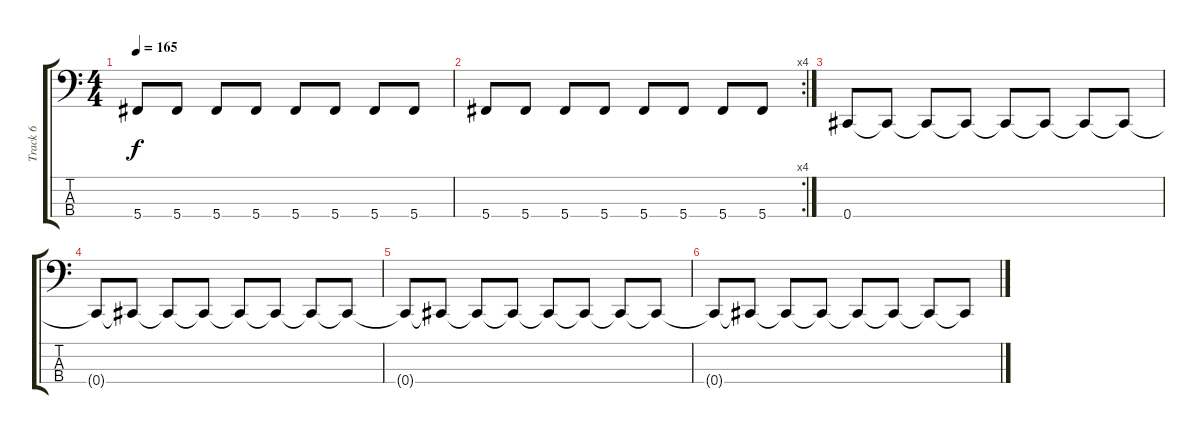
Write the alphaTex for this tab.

\track ("Track 6" "Track 6") {instrument electricbasspick}
\staff {score tabs}
\tuning (Gb2 Db2 Ab1 Db1) {hide}
\ts (4 4)
\tempo 165
\clef f4
\ks c
5.4.8{dy f} 5.4.8 5.4.8 5.4.8 5.4.8 5.4.8 5.4.8 5.4.8 |
\rc 4
5.4.8 5.4.8 5.4.8 5.4.8 5.4.8 5.4.8 5.4.8 5.4.8 |
0.4.8 0.4{t}.8 0.4{t}.8 0.4{t}.8 0.4{t}.8 0.4{t}.8 0.4{t}.8 0.4{t}.8 |
0.4{t}.8 0.4{t}.8 0.4{t}.8 0.4{t}.8 0.4{t}.8 0.4{t}.8 0.4{t}.8 0.4{t}.8 |
0.4{t}.8 0.4{t}.8 0.4{t}.8 0.4{t}.8 0.4{t}.8 0.4{t}.8 0.4{t}.8 0.4{t}.8 |
0.4{t}.8 0.4{t}.8 0.4{t}.8 0.4{t}.8 0.4{t}.8 0.4{t}.8 0.4{t}.8 0.4{t}.8
